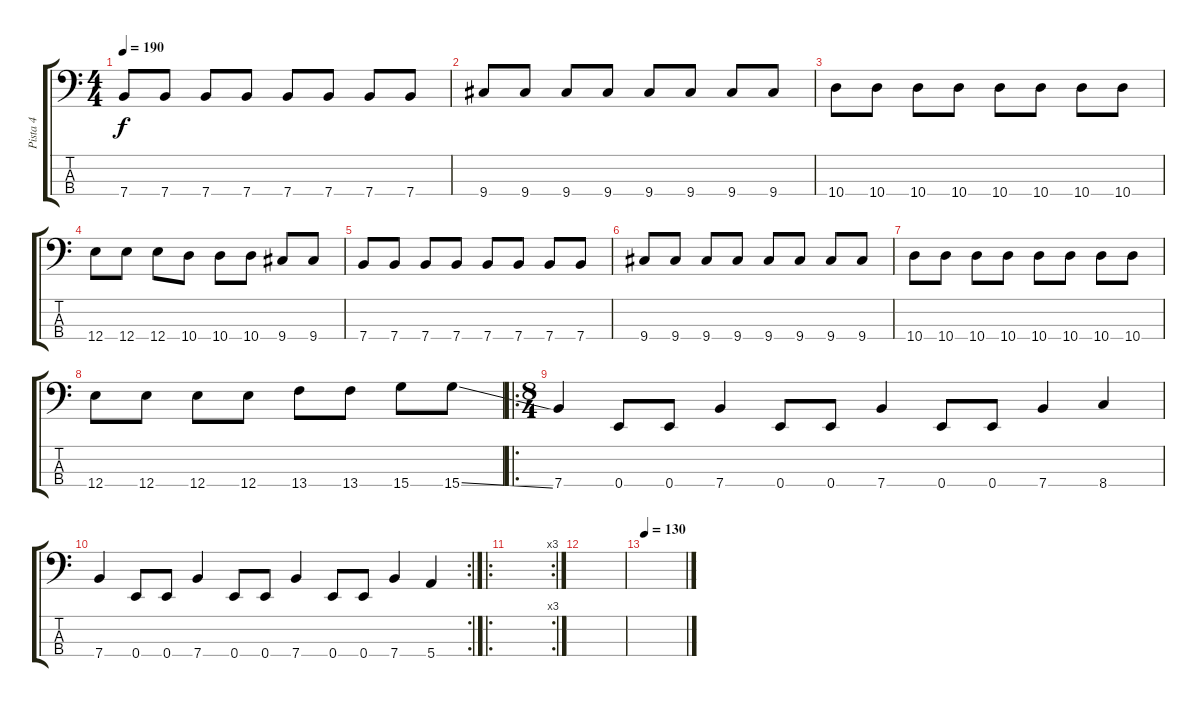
\track ("Pista 4" "Pista 4") {instrument slapbass2}
\staff {score tabs}
\tuning (G2 D2 A1 E1) {hide}
\ts (4 4)
\tempo 190
\clef f4
\ks c
7.4.8{dy f} 7.4.8 7.4.8 7.4.8 7.4.8 7.4.8 7.4.8 7.4.8 |
9.4.8 9.4.8 9.4.8 9.4.8 9.4.8 9.4.8 9.4.8 9.4.8 |
10.4.8 10.4.8 10.4.8 10.4.8 10.4.8 10.4.8 10.4.8 10.4.8 |
12.4.8 12.4.8 12.4.8 10.4.8 10.4.8 10.4.8 9.4.8 9.4.8 |
7.4.8 7.4.8 7.4.8 7.4.8 7.4.8 7.4.8 7.4.8 7.4.8 |
9.4.8 9.4.8 9.4.8 9.4.8 9.4.8 9.4.8 9.4.8 9.4.8 |
10.4.8 10.4.8 10.4.8 10.4.8 10.4.8 10.4.8 10.4.8 10.4.8 |
12.4.8 12.4.8 12.4.8 12.4.8 13.4.8 13.4.8 15.4.8 15.4{ss}.8 |
\ro
\ts (8 4)
7.4.4 0.4.8 0.4.8 7.4.4 0.4.8 0.4.8 7.4.4 0.4.8 0.4.8 7.4.4 8.4.4 |
\rc 2
7.4.4 0.4.8 0.4.8 7.4.4 0.4.8 0.4.8 7.4.4 0.4.8 0.4.8 7.4.4 5.4.4 |
\ro
\rc 3
|
|
\tempo 130
